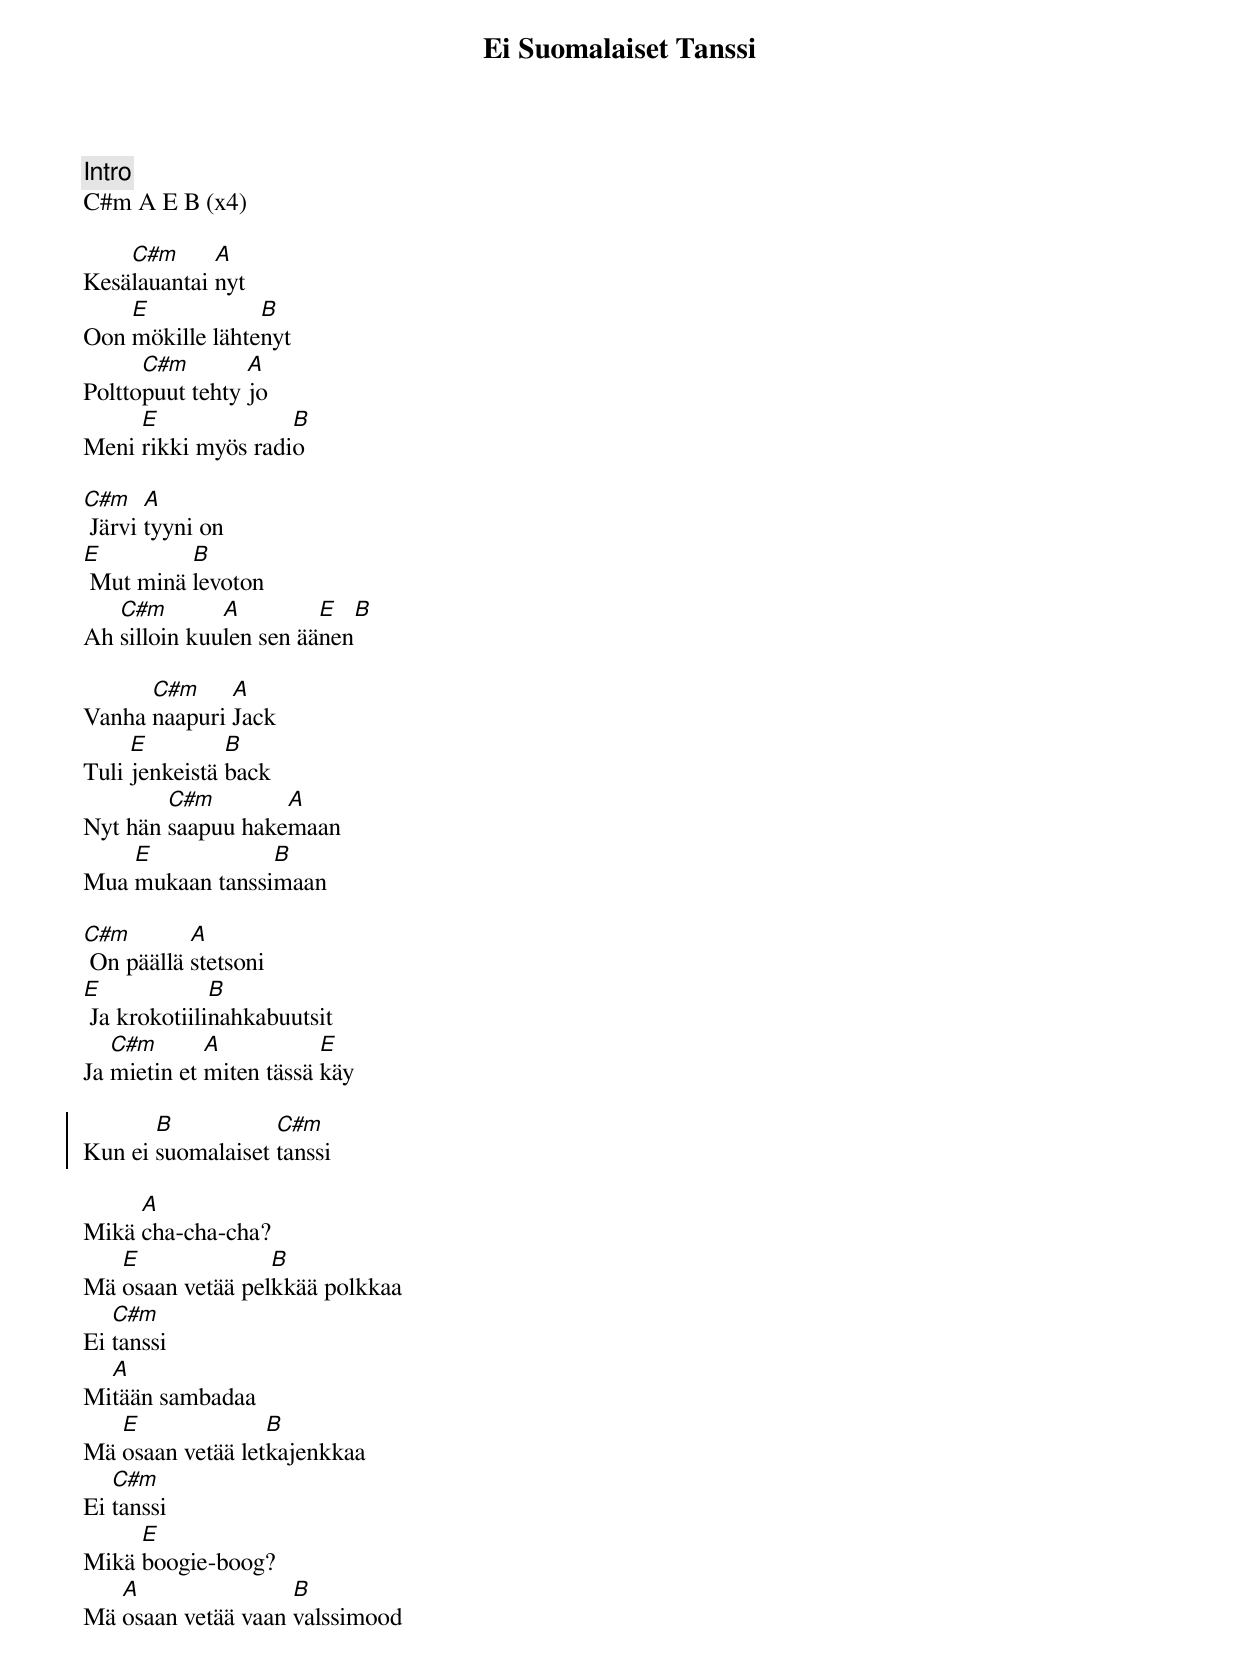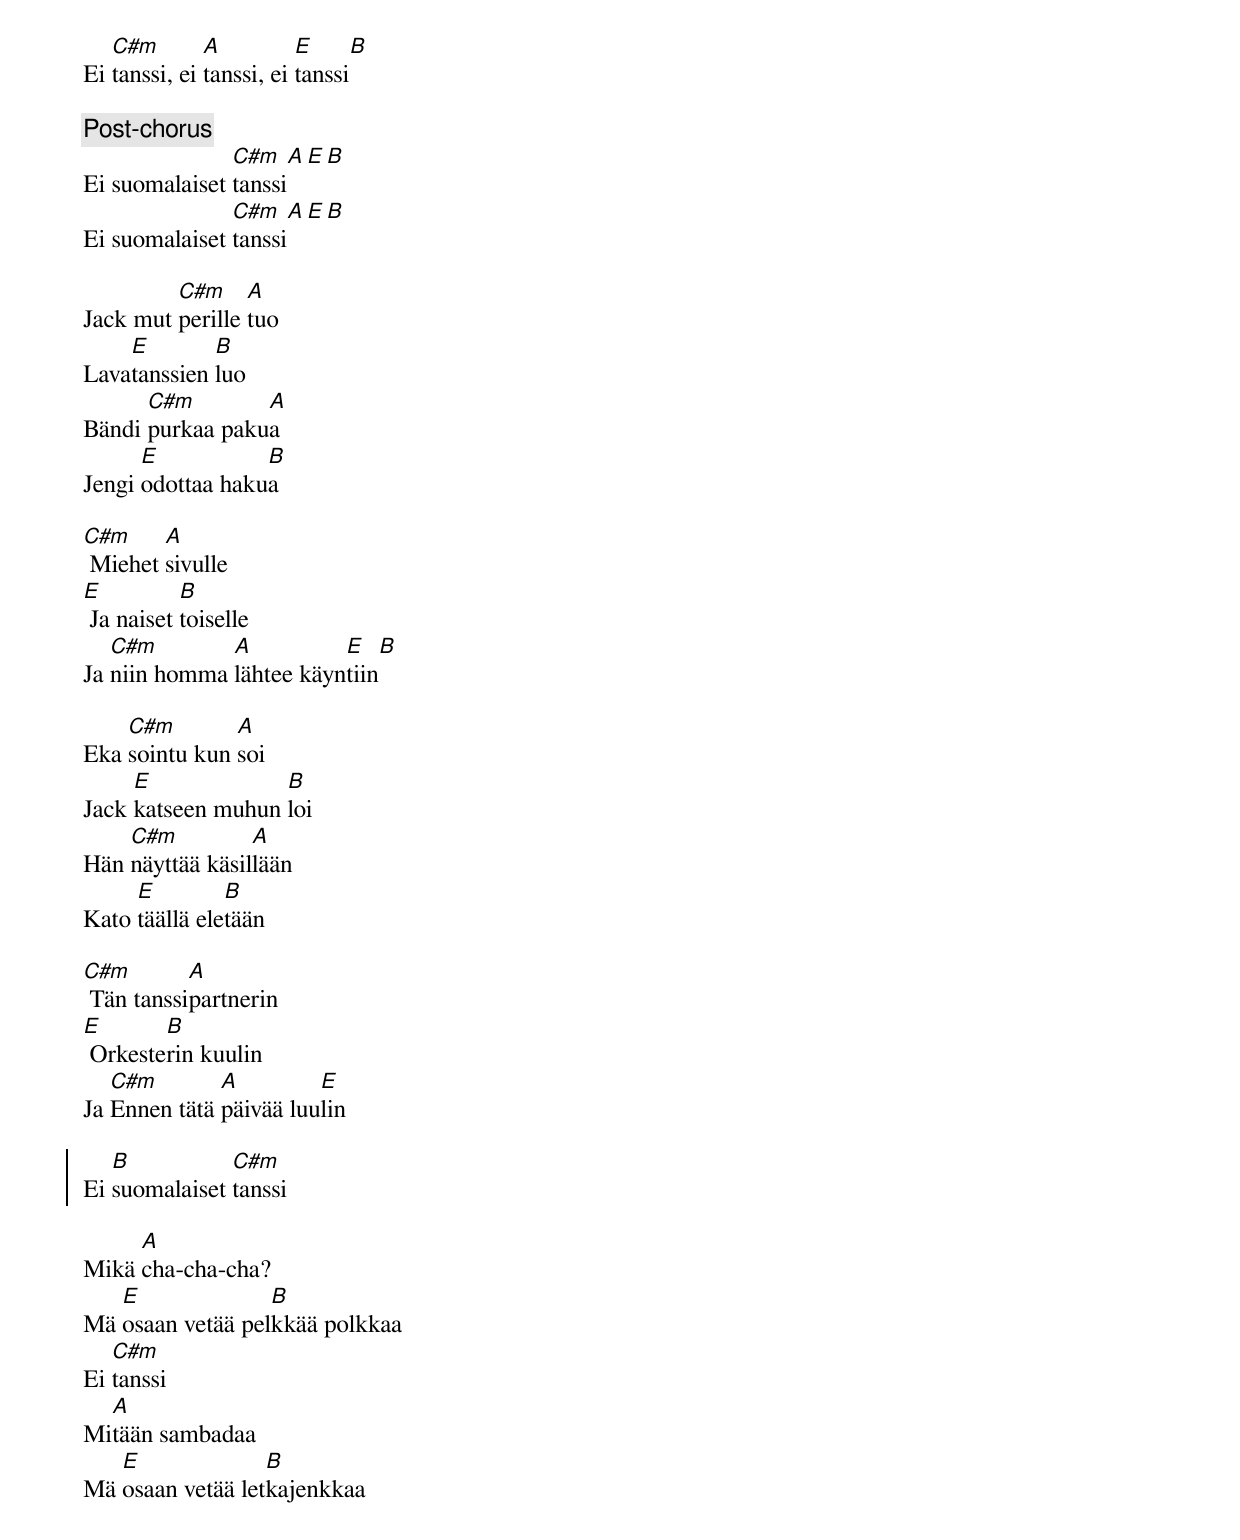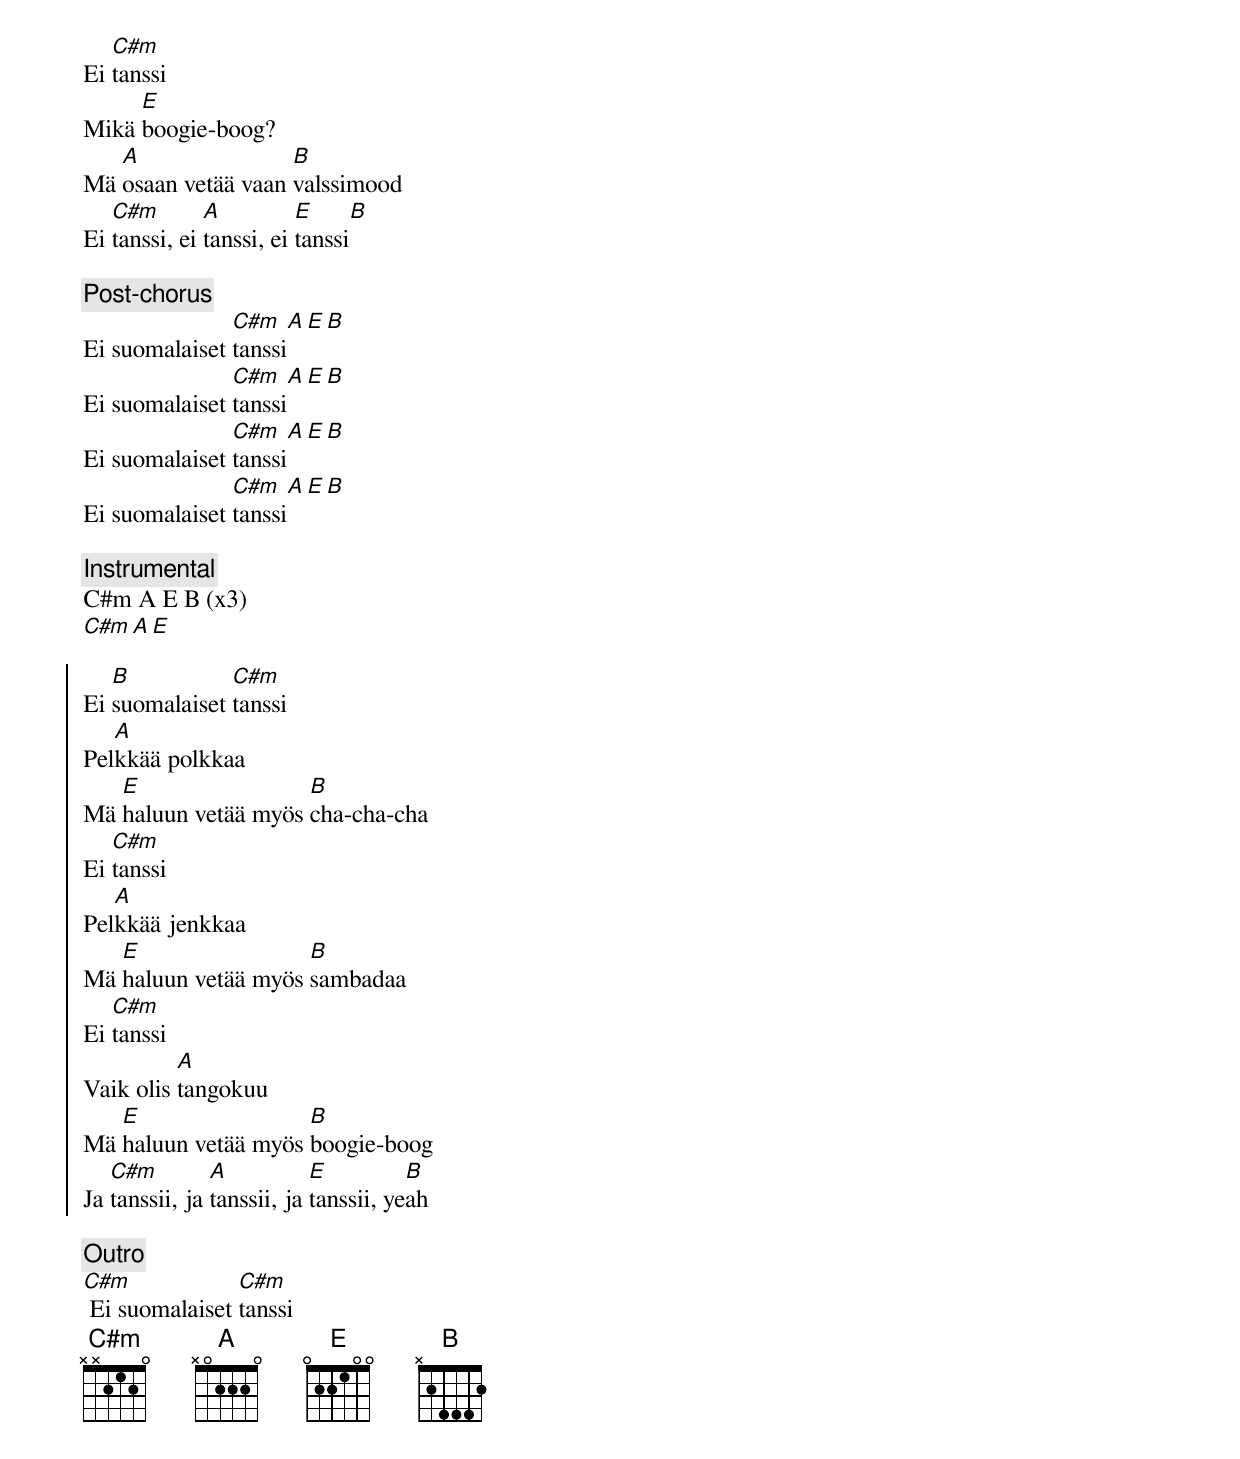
{title: Ei Suomalaiset Tanssi}
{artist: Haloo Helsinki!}
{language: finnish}
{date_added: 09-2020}
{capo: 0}
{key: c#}

{comment: Intro}
C#m A E B (x4)

{start_of_verse}
Kesä[C#m]lauantai [A]nyt
Oon [E]mökille lähte[B]nyt
Poltto[C#m]puut tehty [A]jo
Meni [E]rikki myös radi[B]o
{end_of_verse}

[C#m] Järvi [A]tyyni on
[E] Mut minä [B]levoton
Ah [C#m]silloin kuu[A]len sen ää[E]nen[B]

Vanha [C#m]naapuri [A]Jack
Tuli [E]jenkeistä [B]back
Nyt hän [C#m]saapuu hake[A]maan
Mua [E]mukaan tanssi[B]maan

[C#m] On päällä [A]stetsoni
[E] Ja krokotiili[B]nahkabuutsit
Ja [C#m]mietin et [A]miten tässä [E]käy

{start_of_chorus}
Kun ei [B]suomalaiset [C#m]tanssi
{end_of_chorus}

Mikä [A]cha-cha-cha?
Mä [E]osaan vetää pel[B]kkää polkkaa
Ei [C#m]tanssi
Mi[A]tään sambadaa
Mä [E]osaan vetää let[B]kajenkkaa
Ei [C#m]tanssi
Mikä [E]boogie-boog?
Mä [A]osaan vetää vaan [B]valssimood
Ei [C#m]tanssi, ei [A]tanssi, ei [E]tanssi[B]

{comment: Post-chorus}
Ei suomalaiset [C#m]tanssi[A][E][B]
Ei suomalaiset [C#m]tanssi[A][E][B]

{start_of_verse}
Jack mut [C#m]perille [A]tuo
Lava[E]tanssien [B]luo
Bändi [C#m]purkaa paku[A]a
Jengi [E]odottaa haku[B]a
{end_of_verse}

[C#m] Miehet [A]sivulle
[E] Ja naiset [B]toiselle
Ja [C#m]niin homma [A]lähtee käyn[E]tiin[B]

Eka [C#m]sointu kun [A]soi
Jack [E]katseen muhun [B]loi
Hän [C#m]näyttää käsil[A]lään
Kato [E]täällä ele[B]tään

[C#m] Tän tanssi[A]partnerin
[E] Orkeste[B]rin kuulin
Ja [C#m]Ennen tätä [A]päivää luu[E]lin

{start_of_chorus}
Ei [B]suomalaiset [C#m]tanssi
{end_of_chorus}

Mikä [A]cha-cha-cha?
Mä [E]osaan vetää pel[B]kkää polkkaa
Ei [C#m]tanssi
Mi[A]tään sambadaa
Mä [E]osaan vetää let[B]kajenkkaa
Ei [C#m]tanssi
Mikä [E]boogie-boog?
Mä [A]osaan vetää vaan [B]valssimood
Ei [C#m]tanssi, ei [A]tanssi, ei [E]tanssi[B]

{comment: Post-chorus}
Ei suomalaiset [C#m]tanssi[A][E][B]
Ei suomalaiset [C#m]tanssi[A][E][B]
Ei suomalaiset [C#m]tanssi[A][E][B]
Ei suomalaiset [C#m]tanssi[A][E][B]

{comment: Instrumental}
C#m A E B (x3)
[C#m][A][E]

{start_of_chorus}
Ei [B]suomalaiset [C#m]tanssi
Pel[A]kkää polkkaa
Mä [E]haluun vetää myös [B]cha-cha-cha
Ei [C#m]tanssi
Pel[A]kkää jenkkaa
Mä [E]haluun vetää myös [B]sambadaa
Ei [C#m]tanssi
Vaik olis [A]tangokuu
Mä [E]haluun vetää myös [B]boogie-boog
Ja [C#m]tanssii, ja [A]tanssii, ja [E]tanssii, ye[B]ah
{end_of_chorus}

{comment: Outro}
[C#m] Ei suomalaiset [C#m]tanssi
